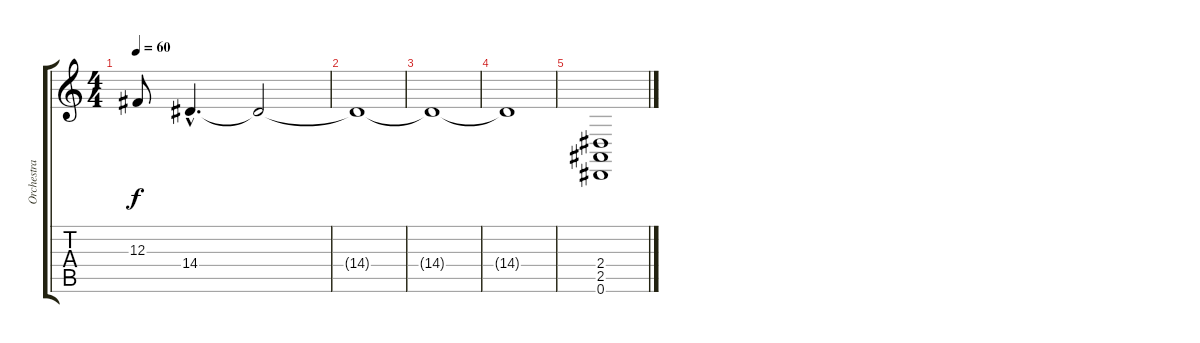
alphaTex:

\track ("Orchestra" "Orchestra") {instrument stringensemble2}
\staff {score tabs}
\tuning (Eb4 Bb3 Gb3 Db3 Ab2 Eb2) {hide}
\ts (4 4)
\tempo 60
\clef g2
\ks c
12.3.8{dy f} 14.4{hac}.4{d} 14.4{t}.2 |
14.4{t}.1 |
14.4{t}.1 |
14.4{t}.1 |
(2.4 2.5 0.6).1
